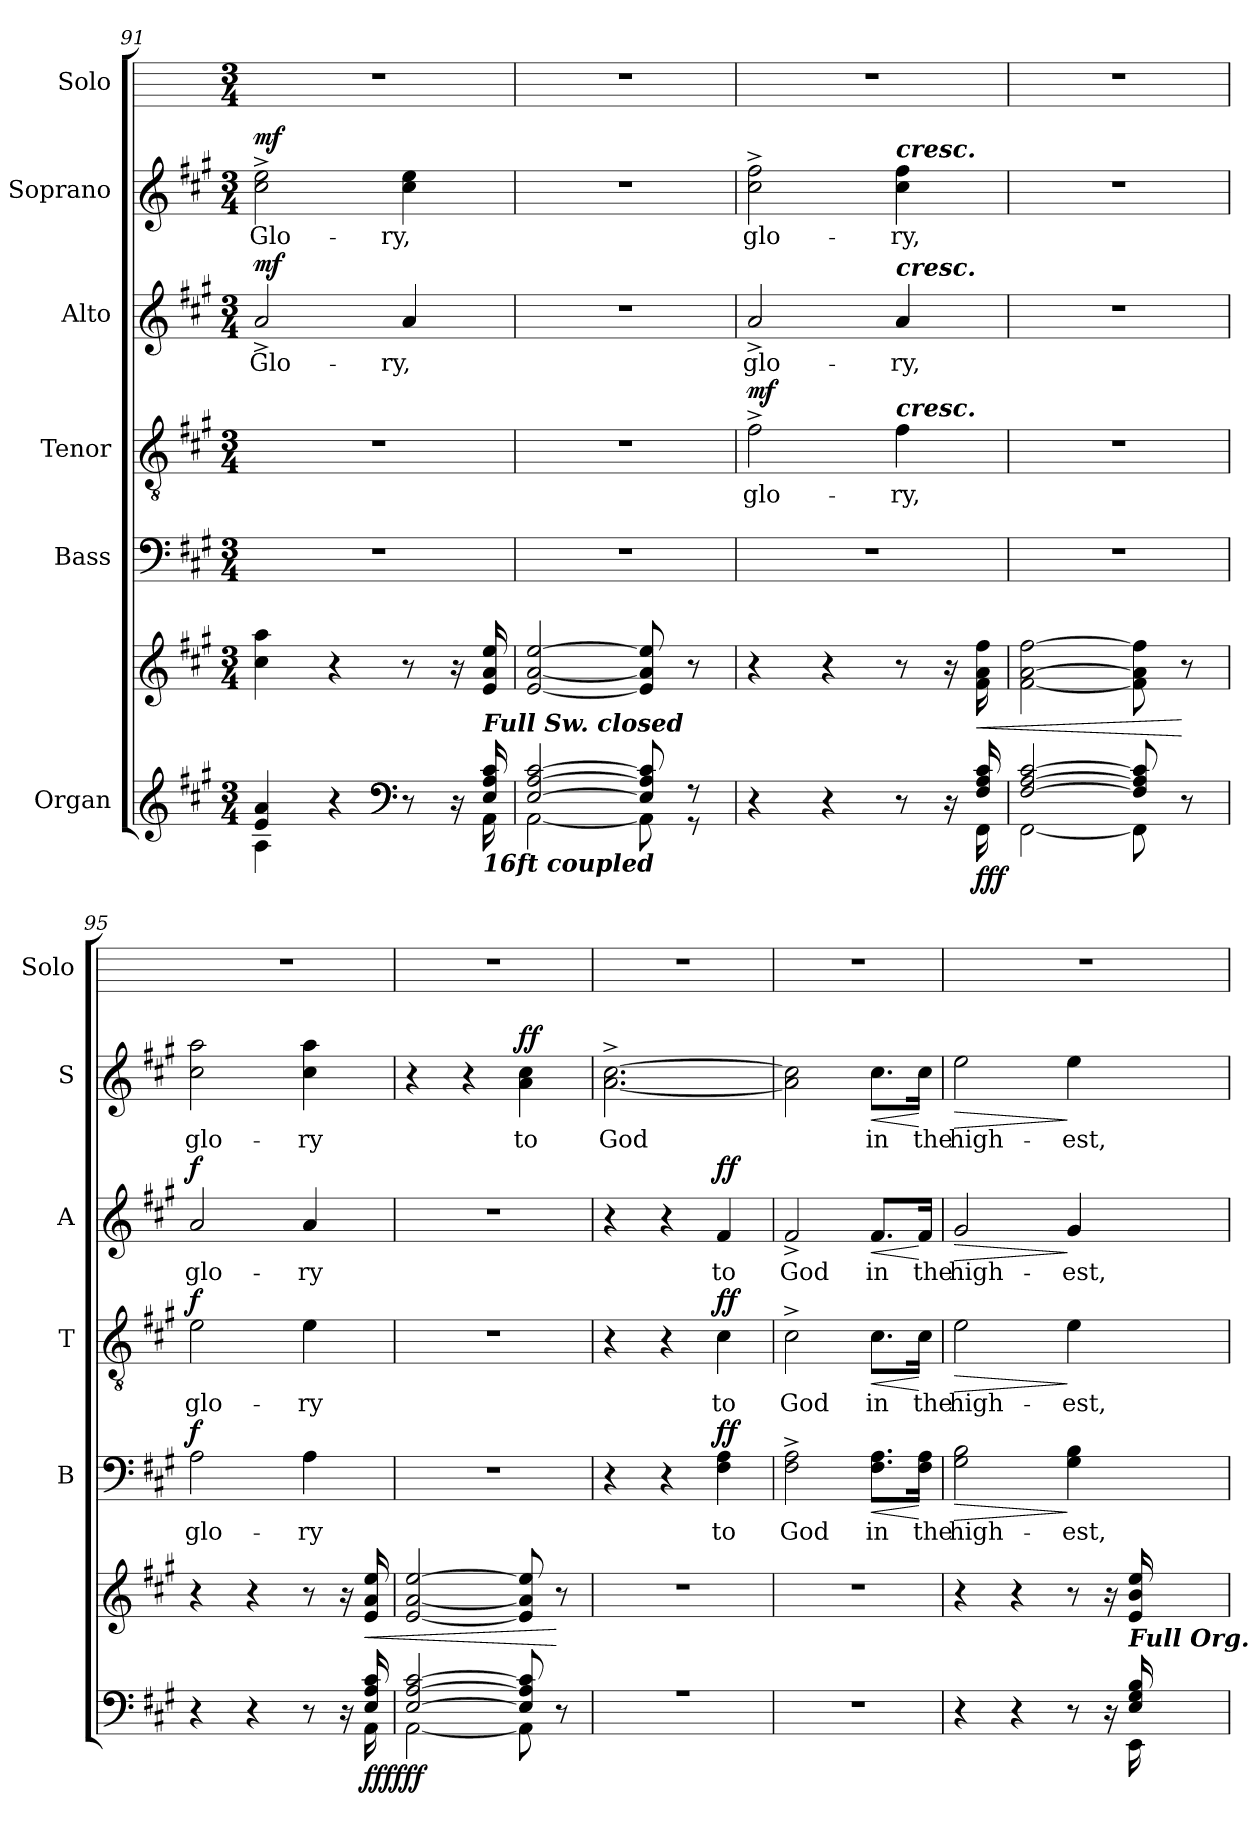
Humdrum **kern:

**kern	**kern	**dynam	**kern	**text	**dynam	**kern	**text	**dynam	**kern	**text	**dynam	**kern	**text	**dynam	**kern
*part6	*part6	*part6	*part5	*part5	*part5	*part4	*part4	*part4	*part3	*part3	*part3	*part2	*part2	*part2	*part1
*staff7	*staff6	*staff6/7	*staff5	*staff5	*staff5	*staff4	*staff4	*staff4	*staff3	*staff3	*staff3	*staff2	*staff2	*staff2	*staff1
*I"Organ	*	*	*I"Bass	*	*	*I"Tenor	*	*	*I"Alto	*	*	*I"Soprano	*	*	*I"Solo
*	*	*	*I'B	*	*	*I'T	*	*	*I'A	*	*	*I'S	*	*	*I'Solo
!!LO:LB:g=z
*clefG2	*clefG2	*	*clefF4	*	*	*clefGv2	*	*	*clefG2	*	*	*clefG2	*	*	*
*k[f#c#g#]	*k[f#c#g#]	*	*k[f#c#g#]	*	*	*k[f#c#g#]	*	*	*k[f#c#g#]	*	*	*k[f#c#g#]	*	*	*
*A:	*A:	*	*A:	*	*	*A:	*	*	*A:	*	*	*A:	*	*	*
*M3/4	*M3/4	*	*M3/4	*	*	*M3/4	*	*	*M3/4	*	*	*M3/4	*	*	*M3/4
=91	=91	=91	=91	=91	=91	=91	=91	=91	=91	=91	=91	=91	=91	=91	=91
*^	*	*	*	*	*	*	*	*	*	*	*	*	*	*	*
!	!	!	!	!LO:N:vis=1	!	!	!LO:N:vis=1	!	!	!	!LO:LY:b	!LO:DY:b	!	!LO:LY:b	!LO:DY:b	!
4e/ 4a/	4A\	4cc# 4aa	.	2.r	.	.	2.r	.	.	2a^	Glo-	mf	2cc#^ 2ee^	Glo-	mf	2.r
4r	4ryy	4r	.	.	.	.	.	.	.	.	.	.	.	.	.	.
*clefF4	*	*	*	*	*	*	*	*	*	*	*	*	*	*	*	*
!	!	!	!	!	!	!	!	!	!	!	!LO:LY:b	!	!	!LO:LY:b	!	!
8.ryy	8r	8r	.	.	.	.	.	.	.	4a	-ry,	.	4cc# 4ee	-ry,	.	.
.	16r	16r	.	.	.	.	.	.	.	.	.	.	.	.	.	.
!LO:TX:a:Bi:t=Full Sw. closed	!	!	!	!	!	!	!	!	!	!	!	!	!	!	!	!
!LO:TX:b:Bi:t=16ft coupled	!	!	!	!	!	!	!	!	!	!	!	!	!	!	!	!
!	!	!	!LO:DY:b=2	!	!	!	!	!	!	!	!	!	!	!	!	!
!	!	!	!LO:DY:n=1:b=2	!	!	!	!	!	!	!	!	!	!	!	!	!
!	!	!	!LO:DY:n=2:b	!	!	!	!	!	!	!	!	!	!	!	!	!
16E/ 16A/ 16c#/	16AA\	16e 16a 16ee	mf mf mf	.	.	.	.	.	.	.	.	.	.	.	.	.
=92	=92	=92	=92	=92	=92	=92	=92	=92	=92	=92	=92	=92	=92	=92	=92	=92
!	!	!	!	!LO:N:vis=1	!	!	!LO:N:vis=1	!	!	!LO:N:vis=1	!	!	!LO:N:vis=1	!	!	!
[2E/ [2A/ [2c#/	[2AA\	[2e [2a [2ee	.	2.r	.	.	2.r	.	.	2.r	.	.	2.r	.	.	2.r
8E/] 8A/] 8c#/]	8AA\]	8e] 8a] 8ee]	.	.	.	.	.	.	.	.	.	.	.	.	.	.
8r	8r	8r	.	.	.	.	.	.	.	.	.	.	.	.	.	.
=93	=93	=93	=93	=93	=93	=93	=93	=93	=93	=93	=93	=93	=93	=93	=93	=93
!	!	!	!	!LO:N:vis=1	!	!	!	!LO:LY:b	!LO:DY:b	!	!LO:LY:b	!	!	!LO:LY:b	!	!
2ryy	4r	4r	.	2.r	.	.	2f#^	glo-	mf	2a^	glo-	.	2cc#^ 2ff#^	glo-	.	2.r
.	4r	4r	.	.	.	.	.	.	.	.	.	.	.	.	.	.
!	!	!	!	!	!	!	!	!	!	!	!	!	!LO:TX:a:Bi:t=cresc.	!	!	!
!	!	!	!	!	!	!	!	!	!	!LO:TX:a:Bi:t=cresc.	!	!	!	!	!	!
!	!	!	!	!	!	!	!LO:TX:a:Bi:t=cresc.	!	!	!	!	!	!	!	!	!
!	!	!	!	!	!	!	!	!LO:LY:b	!	!	!LO:LY:b	!	!	!LO:LY:b	!	!
8.ryy	8r	8r	.	.	.	.	4f#	-ry,	.	4a	-ry,	.	4cc# 4ff#	-ry,	.	.
.	16r	16r	.	.	.	.	.	.	.	.	.	.	.	.	.	.
!	!	!	!LO:HP:b	!	!	!	!	!	!	!	!	!	!	!	!	!
!	!	!	!LO:DY:n=1:b=2	!	!	!	!	!	!	!	!	!	!	!	!	!
!	!	!	!LO:DY:n=2:b=2	!	!	!	!	!	!	!	!	!	!	!	!	!
!	!	!	!LO:DY:n=3:b	!	!	!	!	!	!	!	!	!	!	!	!	!
16F#/ 16A/ 16c#/	16FF#\	16f# 16a 16ff#	< f f f	.	.	.	.	.	.	.	.	.	.	.	.	.
=94	=94	=94	=94	=94	=94	=94	=94	=94	=94	=94	=94	=94	=94	=94	=94	=94
!	!	!	!	!LO:N:vis=1	!	!	!LO:N:vis=1	!	!	!LO:N:vis=1	!	!	!LO:N:vis=1	!	!	!
[2F#/ [2A/ [2c#/	[2FF#\	[2f# [2a [2ff#	.	2.r	.	.	2.r	.	.	2.r	.	.	2.r	.	.	2.r
8F#/] 8A/] 8c#/]	8FF#\]	8f#] 8a] 8ff#]	.	.	.	.	.	.	.	.	.	.	.	.	.	.
8ryy	8r	8r	[	.	.	.	.	.	.	.	.	.	.	.	.	.
=95	=95	=95	=95	=95	=95	=95	=95	=95	=95	=95	=95	=95	=95	=95	=95	=95
!	!	!	!	!	!LO:LY:b	!LO:DY:b	!	!LO:LY:b	!LO:DY:b	!	!LO:LY:b	!LO:DY:b	!	!LO:LY:b	!	!
2ryy	4r	4r	.	2A	glo-	f	2e	glo-	f	2a	glo-	f	2cc# 2aa	glo-	.	2.r
.	4r	4r	.	.	.	.	.	.	.	.	.	.	.	.	.	.
!	!	!	!	!	!LO:LY:b	!	!	!LO:LY:b	!	!	!LO:LY:b	!	!	!LO:LY:b	!	!
8.ryy	8r	8r	.	4A	-ry	.	4e	-ry	.	4a	-ry	.	4cc# 4aa	-ry	.	.
.	16r	16r	.	.	.	.	.	.	.	.	.	.	.	.	.	.
!	!	!	!LO:HP:b	!	!	!	!	!	!	!	!	!	!	!	!	!
!	!	!	!LO:DY:n=1:b=2	!	!	!	!	!	!	!	!	!	!	!	!	!
!	!	!	!LO:DY:n=2:b=2	!	!	!	!	!	!	!	!	!	!	!	!	!
!	!	!	!LO:DY:n=3:b	!	!	!	!	!	!	!	!	!	!	!	!	!
16E/ 16A/ 16c#/	16AA\	16e 16a 16ee	< ff ff ff	.	.	.	.	.	.	.	.	.	.	.	.	.
=96	=96	=96	=96	=96	=96	=96	=96	=96	=96	=96	=96	=96	=96	=96	=96	=96
!	!	!	!	!LO:N:vis=1	!	!	!LO:N:vis=1	!	!	!LO:N:vis=1	!	!	!	!	!	!
[2E/ [2A/ [2c#/	[2AA\	[2e [2a [2ee	.	2.r	.	.	2.r	.	.	2.r	.	.	4r	.	.	2.r
.	.	.	.	.	.	.	.	.	.	.	.	.	4r	.	.	.
!	!	!	!	!	!	!	!	!	!	!	!	!	!	!LO:LY:b	!LO:DY:b	!
8E/] 8A/] 8c#/]	8AA\]	8e] 8a] 8ee]	.	.	.	.	.	.	.	.	.	.	4a 4cc#	to	ff	.
8ryy	8r	8r	[	.	.	.	.	.	.	.	.	.	.	.	.	.
=97	=97	=97	=97	=97	=97	=97	=97	=97	=97	=97	=97	=97	=97	=97	=97	=97
!LO:N:vis=1	!	!LO:N:vis=1	!	!	!	!	!	!	!	!	!	!	!	!LO:LY:b	!	!
2.r	2.ryy	2.r	.	4r	.	.	4r	.	.	4r	.	.	[2.a^ [2.cc#^	God	.	2.r
.	.	.	.	4r	.	.	4r	.	.	4r	.	.	.	.	.	.
!	!	!	!	!	!LO:LY:b	!LO:DY:b	!	!LO:LY:b	!LO:DY:b	!	!LO:LY:b	!LO:DY:b	!	!	!	!
.	.	.	.	4F# 4A	to	ff	4c#	to	ff	4f#	to	ff	.	.	.	.
=98	=98	=98	=98	=98	=98	=98	=98	=98	=98	=98	=98	=98	=98	=98	=98	=98
!LO:N:vis=1	!	!LO:N:vis=1	!	!	!LO:LY:b	!	!	!LO:LY:b	!	!	!LO:LY:b	!	!	!	!	!
2.r	2ryy	2.r	.	2F#^ 2A^	God	.	2c#^	God	.	2f#^	God	.	2a] 2cc#]	.	.	2.r
!	!	!	!	!	!LO:LY:b	!LO:HP:b	!	!LO:LY:b	!LO:HP:b	!	!LO:LY:b	!LO:HP:b	!	!LO:LY:b	!LO:HP:b	!
.	8.ryy	.	.	8.F#\ 8.A\L	in	<	8.c#\L	in	<	8.f#/L	in	<	8.cc#\L	in	<	.
!	!	!	!	!	!LO:LY:b	!	!	!LO:LY:b	!	!	!LO:LY:b	!	!	!LO:LY:b	!	!
.	16ryy	.	.	16F#\ 16A\Jk	the	[	16c#\Jk	the	[	16f#/Jk	the	[	16cc#\Jk	the	[	.
=99	=99	=99	=99	=99	=99	=99	=99	=99	=99	=99	=99	=99	=99	=99	=99	=99
!	!	!	!	!	!LO:LY:b	!LO:HP:b	!	!LO:LY:b	!LO:HP:b	!	!LO:LY:b	!LO:HP:b	!	!LO:LY:b	!LO:HP:b	!
4r	2ryy	4r	.	2G# 2B	high-	>	2e	high-	>	2g#	high-	>	2ee	high-	>	2.r
4r	.	4r	.	.	.	.	.	.	.	.	.	.	.	.	.	.
!	!	!	!	!	!LO:LY:b	!	!	!LO:LY:b	!	!	!LO:LY:b	!	!	!LO:LY:b	!	!
8r	8.ryy	8r	.	4G# 4B	-est,	]	4e	-est,	]	4g#	-est,	]	4ee	-est,	]	.
16r	.	16r	.	.	.	.	.	.	.	.	.	.	.	.	.	.
!LO:TX:a:Bi:t=Full Org.	!	!	!	!	!	!	!	!	!	!	!	!	!	!	!	!
16E/ 16G#/ 16B/	16EE\	16e 16b 16ee	.	.	.	.	.	.	.	.	.	.	.	.	.	.
*v	*v	*	*	*	*	*	*	*	*	*	*	*	*	*	*	*
=	=	=	=	=	=	=	=	=	=	=	=	=	=	=	=
*-	*-	*-	*-	*-	*-	*-	*-	*-	*-	*-	*-	*-	*-	*-	*-
